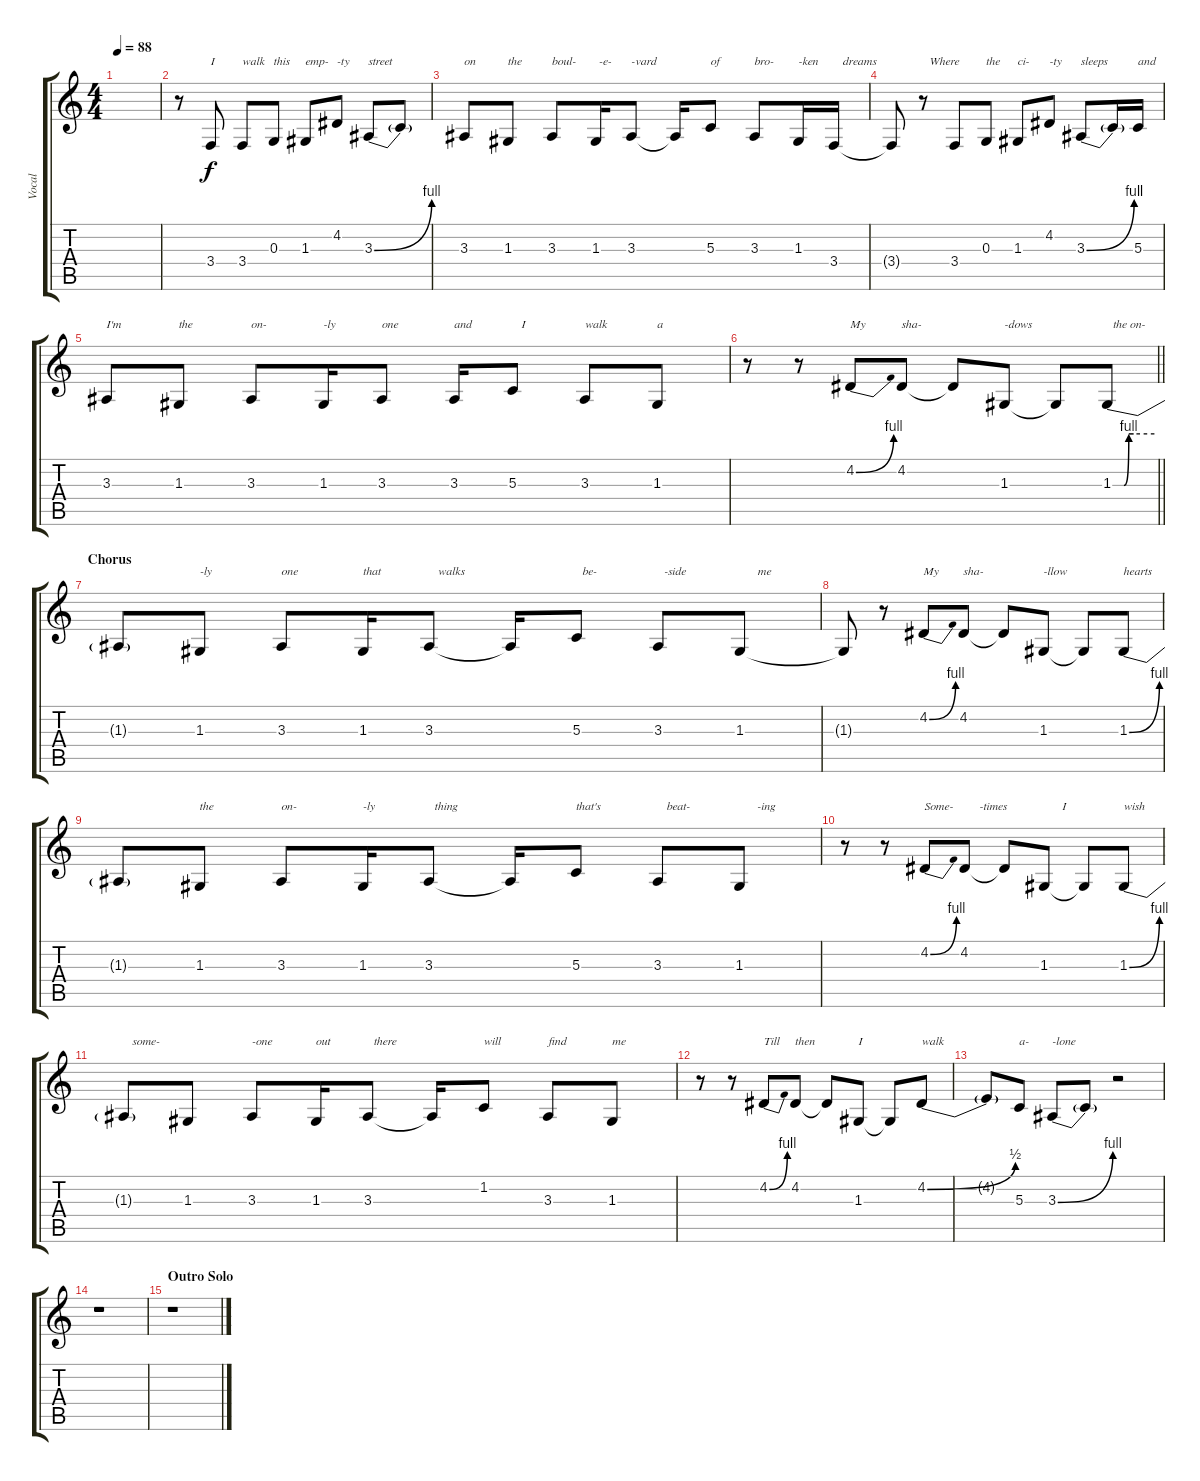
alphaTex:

\track ("Vocal" "Vocal") {instrument lead1square}
\staff {score tabs}
\tuning (E4 B3 G3 D3 A2 E2) {hide}
\ts (4 4)
\tempo 88
\clef g2
\ks c
|
r.8 3.4.8{txt "I"} 3.4.8{txt "walk"} 0.3.8{txt "this"} 1.3.8{txt "emp-"} 4.2.8{txt "-ty"} 3.3{be (bend 0 0 60 4)}.8{txt "street"} 3.3{t}.8 |
3.3.8{txt "on"} 1.3.8{txt "the"} 3.3.8{txt "boul-"} 1.3.16{txt " -e-"} 3.3.8{txt "-vard"} 3.3{t}.16 5.3.8{txt "of"} 3.3.8{txt "bro-"} 1.3.16{txt "-ken"} 3.4.16{txt "   dreams"} |
3.4{t}.8 r.8{txt "  Where"} 3.4.8 0.3.8{txt "the"} 1.3.8{txt "ci-"} 4.2.8{txt "-ty"} 3.3{be (bend 0 0 60 4)}.8{txt "sleeps"} 3.3{t}.16 5.3.16{txt "and"} |
3.3.8{txt "I'm"} 1.3.8{txt "the"} 3.3.8{txt "on-"} 1.3.16{txt "-ly"} 3.3.8{txt "one"} 3.3.16{txt "and"} 5.3.8{txt "   I"} 3.3.8{txt "walk"} 1.3.8{txt "a"} |
\barLineRight lightlight
r.8 r.8 4.2{be (bend 0 0 60 4)}.8{txt "My"} 4.2.8{txt "sha-"} 4.2{t}.8 1.3.8{txt "-dows"} 1.3{t}.8 1.3{be (custom 0 0 16 0 23 4 30 4 60 4)}.8{txt "  the on-"} |
\section ("" "Chorus")
1.3{t}.8 1.3.8{txt "-ly"} 3.3.8{txt "one"} 1.3.16{txt "that"} 3.3.8{txt "   walks"} 3.3{t}.16 5.3.8{txt "  be-"} 3.3.8{txt "  -side"} 1.3.8{txt "      me"} |
1.3{t}.8 r.8 4.2{be (bend 0 0 60 4)}.8{txt "My"} 4.2.8{txt "sha-"} 4.2{t}.8 1.3.8{txt "-llow"} 1.3{t}.8 1.3{be (bend 0 0 60 4)}.8{txt "hearts"} |
1.3{t}.8 1.3.8{txt "the"} 3.3.8{txt "on-"} 1.3.16{txt "-ly"} 3.3.8{txt "  thing"} 3.3{t}.16 5.3.8{txt "that's"} 3.3.8{txt "   beat-"} 1.3.8{txt "      -ing"} |
r.8 r.8 4.2{be (bend 0 0 60 4)}.8{txt "Some-"} 4.2.8{txt "     -times"} 4.2{t}.8 1.3.8{txt "      I"} 1.3{t}.8 1.3{be (bend 0 0 60 4)}.8{txt "wish"} |
1.3{t}.8{txt "   some-"} 1.3.8 3.3.8{txt "-one"} 1.3.16{txt "out"} 3.3.8{txt "  there"} 3.3{t}.16 1.2.8{txt "will"} 3.3.8{txt "find"} 1.3.8{txt "me"} |
r.8 r.8 4.2{be (bend 0 0 60 4)}.8{txt "Till"} 4.2.8{txt "then"} 4.2{t}.8 1.3.8{txt "I"} 1.3{t}.8 4.2{be (bend 0 0 60 2)}.8{txt "walk"} |
4.2{t}.8 5.3.8{txt "a-"} 3.3{be (bend 0 0 60 4)}.8{txt "-lone"} 3.3{t}.8 r.2 |
r.1 |
\section ("" "Outro Solo")
r.1
